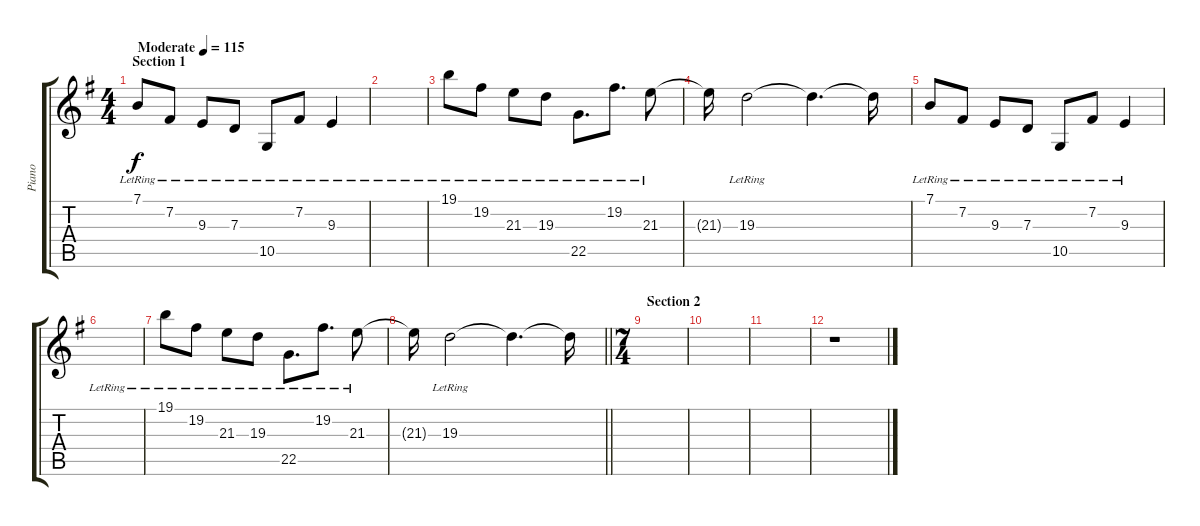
\track ("Piano" "Piano") {instrument acousticgrandpiano}
\staff {score tabs}
\tuning (E4 B3 G3 D3 A2 E2) {hide}
\ts (4 4)
\section ("" "Section 1")
\tempo (115 "Moderate")
\clef g2
\ks g
7.1{lr}.8{dy f instrument acousticgrandpiano} 7.2{lr}.8 9.3{lr}.8 7.3{lr}.8 10.5{lr}.8 7.2{lr}.8 9.3{lr}.4 |
|
19.1{lr}.8 19.2{lr}.8 21.3{lr}.8 19.3{lr}.8 22.5{lr}.8{d} 19.2{lr}.8{d} 21.3{lr}.8 |
21.3{t}.16 19.3{lr}.2 19.3{t}.4{d} 19.3{t}.16 |
7.1{lr}.8 7.2{lr}.8 9.3{lr}.8 7.3{lr}.8 10.5{lr}.8 7.2{lr}.8 9.3{lr}.4 |
|
19.1{lr}.8 19.2{lr}.8 21.3{lr}.8 19.3{lr}.8 22.5{lr}.8{d} 19.2{lr}.8{d} 21.3{lr}.8 |
\barLineRight lightlight
21.3{t}.16 19.3{lr}.2 19.3{t}.4{d} 19.3{t}.16 |
\ts (7 4)
\section ("" "Section 2")
|
|
|
r.1
